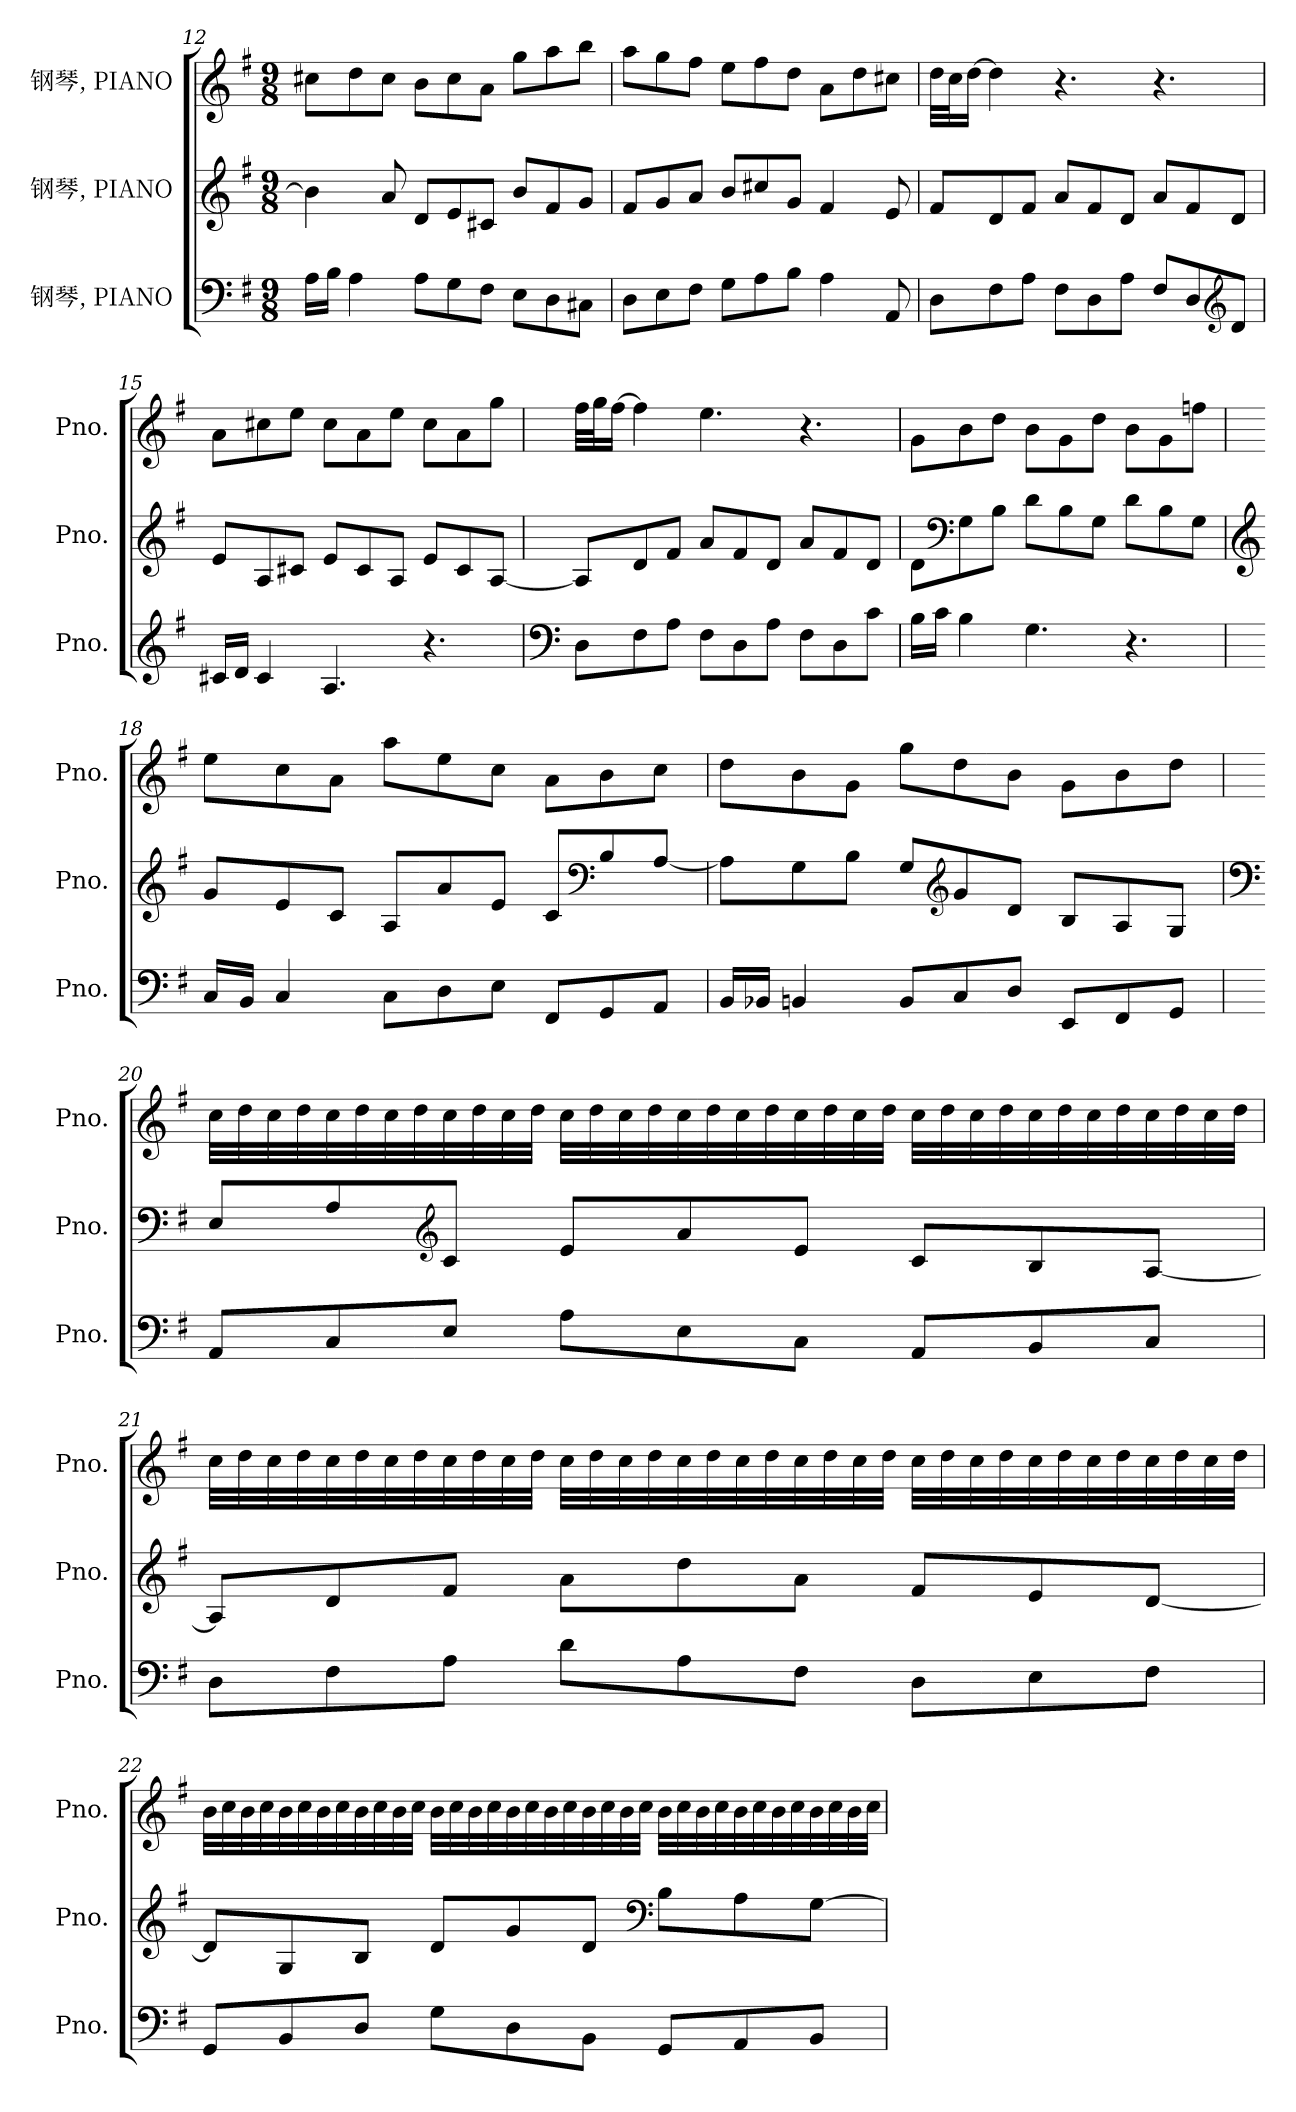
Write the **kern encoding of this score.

**kern	**kern	**kern
*part3	*part2	*part1
*staff3	*staff2	*staff1
*I"钢琴, PIANO	*I"钢琴, PIANO	*I"钢琴, PIANO
*I'Pno.	*I'Pno.	*I'Pno.
*clefF4	*clefG2	*clefG2
*k[f#]	*k[f#]	*k[f#]
*M9/8	*M9/8	*M9/8
=12	=12	=12
16A\LL	4b\]	8cc#X\L
16B\JJ	.	.
4A\	.	8dd\
.	8a/	8cc#\J
8A\L	8d/L	8b\L
8G\	8e/	8cc#\
8F#\J	8c#X/J	8a\J
8E\L	8b/L	8gg\L
8D\	8f#/	8aa\
8C#X\J	8g/J	8bb\J
!!LO:LB:g=z
=13	=13	=13
8D\L	8f#/L	8aa\L
8E\	8g/	8gg\
8F#\J	8a/J	8ff#\J
8G\L	8b/L	8ee\L
8A\	8cc#X/	8ff#\
8B\J	8g/J	8dd\J
4A\	4f#/	8a\L
.	.	8dd\
8AA/	8e/	8cc#X\J
=14	=14	=14
8D\L	8f#/L	32dd\LLL
.	.	32cc\J
.	.	[16dd\JJ
8F#\	8d/	4dd\]
8A\J	8f#/J	.
8F#\L	8a/L	4.r
8D\	8f#/	.
8A\J	8d/J	.
8F#/L	8a/L	4.r
8D/	8f#/	.
*clefG2	*	*
8d/J	8d/J	.
=15	=15	=15
16c#X/LL	8e/L	8a\L
16d/JJ	.	.
4c#/	8A/	8cc#X\
.	8c#X/J	8ee\J
4.A/	8e/L	8cc#\L
.	8c#/	8a\
.	8A/J	8ee\J
4.r	8e/L	8cc#\L
.	8c#/	8a\
.	[8A/J	8gg\J
!!LO:LB:g=z
=16	=16	=16
*clefF4	*	*
8D\L	8A/L]	32ff#\LLL
.	.	32gg\J
.	.	[16ff#\JJ
8F#\	8d/	4ff#\]
8A\J	8f#/J	.
8F#\L	8a/L	4.ee\
8D\	8f#/	.
8A\J	8d/J	.
8F#\L	8a/L	4.r
8D\	8f#/	.
8c\J	8d/J	.
=17	=17	=17
16B\LL	8d\L	8g\L
16c\JJ	.	.
*	*clefF4	*
4B\	8G\	8b\
.	8B\J	8dd\J
4.G\	8d\L	8b\L
.	8B\	8g\
.	8G\J	8dd\J
4.r	8d\L	8b\L
.	8B\	8g\
.	8G\J	8ffn\J
=18	=18	=18
*	*clefG2	*
16C/LL	8g/L	8ee\L
16BB/JJ	.	.
4C/	8e/	8cc\
.	8c/J	8a\J
8C\L	8A/L	8aa\L
8D\	8a/	8ee\
8E\J	8e/J	8cc\J
8FF#/L	8c/L	8a\L
*	*clefF4	*
8GG/	8B/	8b\
8AA/J	[8A/J	8cc\J
!!LO:LB:g=z
=19	=19	=19
16BB/LL	8A\L]	8dd\L
16BB-X/JJ	.	.
4BBn/	8G\	8b\
.	8B\J	8g\J
8BB/L	8G/L	8gg\L
*	*clefG2	*
8C/	8g/	8dd\
8D/J	8d/J	8b\J
8EE/L	8B/L	8g\L
8FF#/	8A/	8b\
8GG/J	8G/J	8dd\J
!!LO:PB:g=z
=20	=20	=20
*	*clefF4	*
8AA/L	8E/L	32cc\LLL
.	.	32dd\
.	.	32cc\
.	.	32dd\
8C/	8A/	32cc\
.	.	32dd\
.	.	32cc\
.	.	32dd\
*	*clefG2	*
8E/J	8c/J	32cc\
.	.	32dd\
.	.	32cc\
.	.	32dd\JJJ
8A\L	8e/L	32cc\LLL
.	.	32dd\
.	.	32cc\
.	.	32dd\
8E\	8a/	32cc\
.	.	32dd\
.	.	32cc\
.	.	32dd\
8C\J	8e/J	32cc\
.	.	32dd\
.	.	32cc\
.	.	32dd\JJJ
8AA/L	8c/L	32cc\LLL
.	.	32dd\
.	.	32cc\
.	.	32dd\
8BB/	8B/	32cc\
.	.	32dd\
.	.	32cc\
.	.	32dd\
8C/J	[8A/J	32cc\
.	.	32dd\
.	.	32cc\
.	.	32dd\JJJ
!!LO:LB:g=z
=21	=21	=21
8D\L	8A/L]	32cc\LLL
.	.	32dd\
.	.	32cc\
.	.	32dd\
8F#\	8d/	32cc\
.	.	32dd\
.	.	32cc\
.	.	32dd\
8A\J	8f#/J	32cc\
.	.	32dd\
.	.	32cc\
.	.	32dd\JJJ
8d\L	8a\L	32cc\LLL
.	.	32dd\
.	.	32cc\
.	.	32dd\
8A\	8dd\	32cc\
.	.	32dd\
.	.	32cc\
.	.	32dd\
8F#\J	8a\J	32cc\
.	.	32dd\
.	.	32cc\
.	.	32dd\JJJ
8D\L	8f#/L	32cc\LLL
.	.	32dd\
.	.	32cc\
.	.	32dd\
8E\	8e/	32cc\
.	.	32dd\
.	.	32cc\
.	.	32dd\
8F#\J	[8d/J	32cc\
.	.	32dd\
.	.	32cc\
.	.	32dd\JJJ
!!LO:LB:g=z
=22	=22	=22
8GG/L	8d/L]	32b\LLL
.	.	32cc\
.	.	32b\
.	.	32cc\
8BB/	8G/	32b\
.	.	32cc\
.	.	32b\
.	.	32cc\
8D/J	8B/J	32b\
.	.	32cc\
.	.	32b\
.	.	32cc\JJJ
8G\L	8d/L	32b\LLL
.	.	32cc\
.	.	32b\
.	.	32cc\
8D\	8g/	32b\
.	.	32cc\
.	.	32b\
.	.	32cc\
8BB\J	8d/J	32b\
.	.	32cc\
.	.	32b\
.	.	32cc\JJJ
*	*clefF4	*
8GG/L	8B\L	32b\LLL
.	.	32cc\
.	.	32b\
.	.	32cc\
8AA/	8A\	32b\
.	.	32cc\
.	.	32b\
.	.	32cc\
8BB/J	[8G\J	32b\
.	.	32cc\
.	.	32b\
.	.	32cc\JJJ
=	=	=
*-	*-	*-
